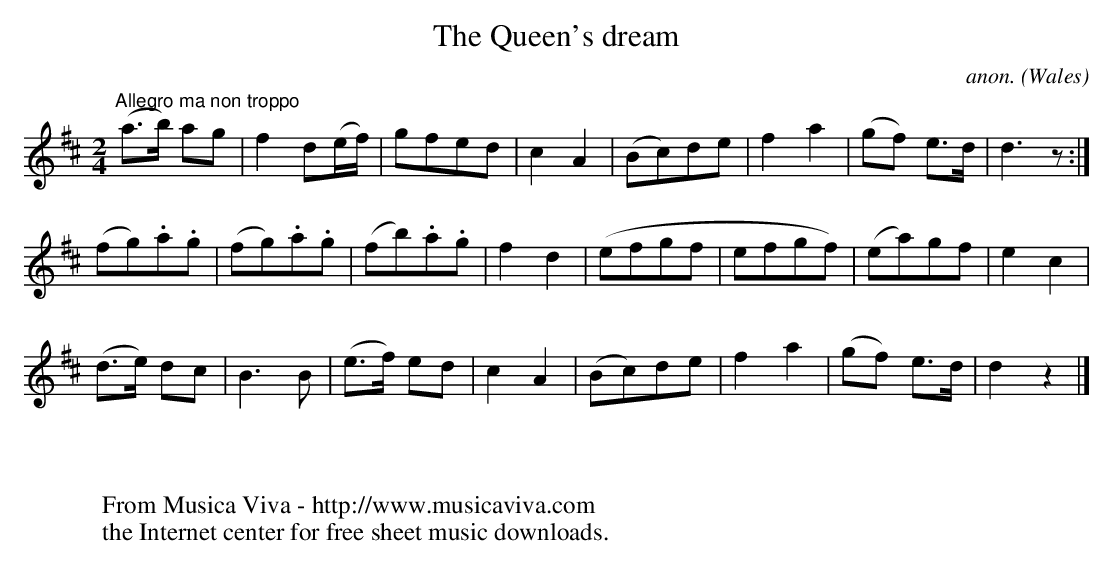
X:1
T:The Queen's dream
C:anon.
O:Wales
M:2/4
L:1/8
K:D
"^Allegro ma non troppo"(a>b) ag|f2 d(e/f/)|gfed|c2A2|(Bc)de|f2a2|(gf) e>d|d3z:|
(fg).a.g|(fg).a.g|(fb).a.g|f2d2|(efgf|efgf)|(ea)gf|e2c2|
(d>e) dc|B3B|(e>f) ed|c2A2|(Bc)de|f2a2|(gf) e>d|d2z2|]
W:
W:
W:  From Musica Viva - http://www.musicaviva.com
W:  the Internet center for free sheet music downloads.
